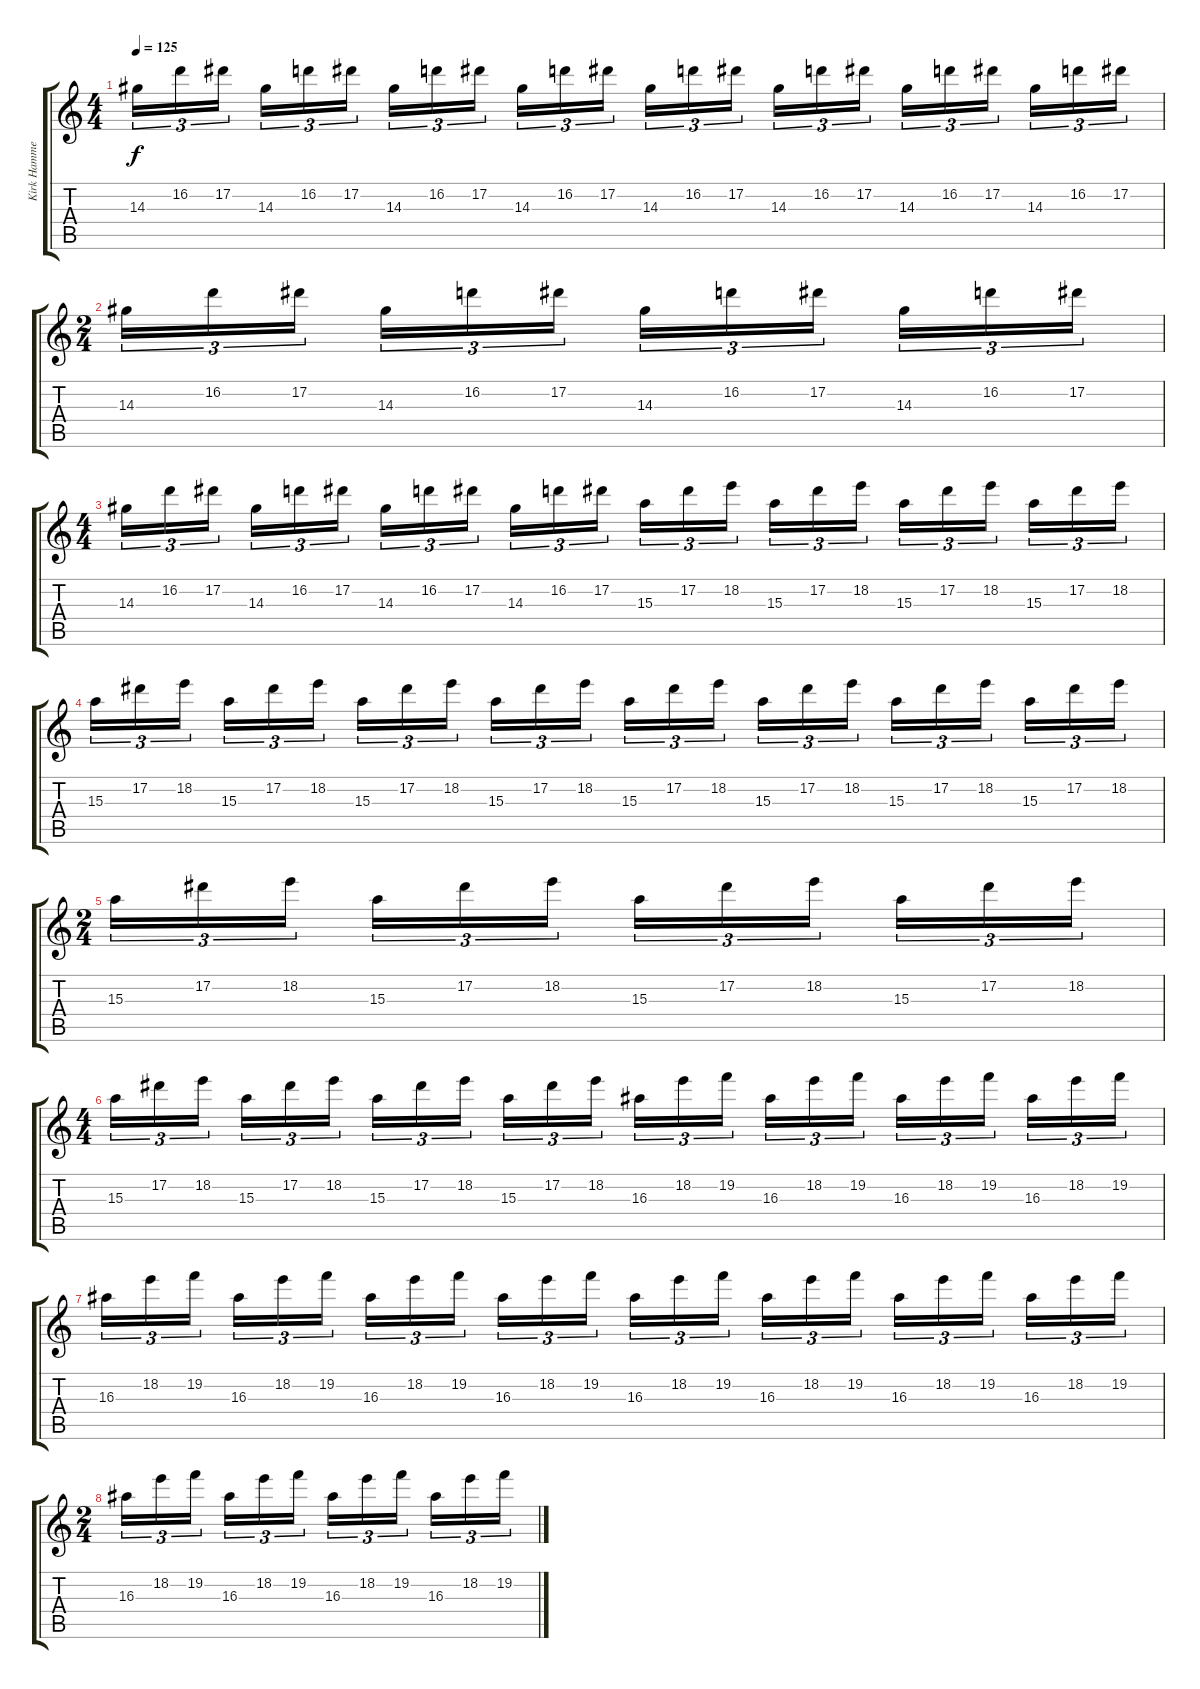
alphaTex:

\track ("Kirk Hammett (Guitar)" "Kirk Hamme") {mute instrument distortionguitar}
\staff {score tabs}
\tuning (Eb4 Bb3 Gb3 Db3 Ab2 Eb2) {hide}
\ts (4 4)
\tempo 125
\clef g2
\ks c
14.3.16{tu (3 2) dy f} 16.2.16{tu (3 2)} 17.2.16{tu (3 2) beam splitsecondary} 14.3.16{tu (3 2)} 16.2.16{tu (3 2)} 17.2.16{tu (3 2)} 14.3.16{tu (3 2)} 16.2.16{tu (3 2)} 17.2.16{tu (3 2) beam splitsecondary} 14.3.16{tu (3 2)} 16.2.16{tu (3 2)} 17.2.16{tu (3 2)} 14.3.16{tu (3 2)} 16.2.16{tu (3 2)} 17.2.16{tu (3 2) beam splitsecondary} 14.3.16{tu (3 2)} 16.2.16{tu (3 2)} 17.2.16{tu (3 2)} 14.3.16{tu (3 2)} 16.2.16{tu (3 2)} 17.2.16{tu (3 2) beam splitsecondary} 14.3.16{tu (3 2)} 16.2.16{tu (3 2)} 17.2.16{tu (3 2)} |
\ts (2 4)
14.3.16{tu (3 2)} 16.2.16{tu (3 2)} 17.2.16{tu (3 2) beam splitsecondary} 14.3.16{tu (3 2)} 16.2.16{tu (3 2)} 17.2.16{tu (3 2)} 14.3.16{tu (3 2)} 16.2.16{tu (3 2)} 17.2.16{tu (3 2) beam splitsecondary} 14.3.16{tu (3 2)} 16.2.16{tu (3 2)} 17.2.16{tu (3 2)} |
\ts (4 4)
14.3.16{tu (3 2)} 16.2.16{tu (3 2)} 17.2.16{tu (3 2) beam splitsecondary} 14.3.16{tu (3 2)} 16.2.16{tu (3 2)} 17.2.16{tu (3 2)} 14.3.16{tu (3 2)} 16.2.16{tu (3 2)} 17.2.16{tu (3 2) beam splitsecondary} 14.3.16{tu (3 2)} 16.2.16{tu (3 2)} 17.2.16{tu (3 2)} 15.3.16{tu (3 2)} 17.2.16{tu (3 2)} 18.2.16{tu (3 2) beam splitsecondary} 15.3.16{tu (3 2)} 17.2.16{tu (3 2)} 18.2.16{tu (3 2)} 15.3.16{tu (3 2)} 17.2.16{tu (3 2)} 18.2.16{tu (3 2) beam splitsecondary} 15.3.16{tu (3 2)} 17.2.16{tu (3 2)} 18.2.16{tu (3 2)} |
15.3.16{tu (3 2)} 17.2.16{tu (3 2)} 18.2.16{tu (3 2) beam splitsecondary} 15.3.16{tu (3 2)} 17.2.16{tu (3 2)} 18.2.16{tu (3 2)} 15.3.16{tu (3 2)} 17.2.16{tu (3 2)} 18.2.16{tu (3 2) beam splitsecondary} 15.3.16{tu (3 2)} 17.2.16{tu (3 2)} 18.2.16{tu (3 2)} 15.3.16{tu (3 2)} 17.2.16{tu (3 2)} 18.2.16{tu (3 2) beam splitsecondary} 15.3.16{tu (3 2)} 17.2.16{tu (3 2)} 18.2.16{tu (3 2)} 15.3.16{tu (3 2)} 17.2.16{tu (3 2)} 18.2.16{tu (3 2) beam splitsecondary} 15.3.16{tu (3 2)} 17.2.16{tu (3 2)} 18.2.16{tu (3 2)} |
\ts (2 4)
15.3.16{tu (3 2)} 17.2.16{tu (3 2)} 18.2.16{tu (3 2) beam splitsecondary} 15.3.16{tu (3 2)} 17.2.16{tu (3 2)} 18.2.16{tu (3 2)} 15.3.16{tu (3 2)} 17.2.16{tu (3 2)} 18.2.16{tu (3 2) beam splitsecondary} 15.3.16{tu (3 2)} 17.2.16{tu (3 2)} 18.2.16{tu (3 2)} |
\ts (4 4)
15.3.16{tu (3 2)} 17.2.16{tu (3 2)} 18.2.16{tu (3 2) beam splitsecondary} 15.3.16{tu (3 2)} 17.2.16{tu (3 2)} 18.2.16{tu (3 2)} 15.3.16{tu (3 2)} 17.2.16{tu (3 2)} 18.2.16{tu (3 2) beam splitsecondary} 15.3.16{tu (3 2)} 17.2.16{tu (3 2)} 18.2.16{tu (3 2)} 16.3.16{tu (3 2)} 18.2.16{tu (3 2)} 19.2.16{tu (3 2) beam splitsecondary} 16.3.16{tu (3 2)} 18.2.16{tu (3 2)} 19.2.16{tu (3 2)} 16.3.16{tu (3 2)} 18.2.16{tu (3 2)} 19.2.16{tu (3 2) beam splitsecondary} 16.3.16{tu (3 2)} 18.2.16{tu (3 2)} 19.2.16{tu (3 2)} |
16.3.16{tu (3 2)} 18.2.16{tu (3 2)} 19.2.16{tu (3 2) beam splitsecondary} 16.3.16{tu (3 2)} 18.2.16{tu (3 2)} 19.2.16{tu (3 2)} 16.3.16{tu (3 2)} 18.2.16{tu (3 2)} 19.2.16{tu (3 2) beam splitsecondary} 16.3.16{tu (3 2)} 18.2.16{tu (3 2)} 19.2.16{tu (3 2)} 16.3.16{tu (3 2)} 18.2.16{tu (3 2)} 19.2.16{tu (3 2) beam splitsecondary} 16.3.16{tu (3 2)} 18.2.16{tu (3 2)} 19.2.16{tu (3 2)} 16.3.16{tu (3 2)} 18.2.16{tu (3 2)} 19.2.16{tu (3 2) beam splitsecondary} 16.3.16{tu (3 2)} 18.2.16{tu (3 2)} 19.2.16{tu (3 2)} |
\ts (2 4)
16.3.16{tu (3 2)} 18.2.16{tu (3 2)} 19.2.16{tu (3 2) beam splitsecondary} 16.3.16{tu (3 2)} 18.2.16{tu (3 2)} 19.2.16{tu (3 2)} 16.3.16{tu (3 2)} 18.2.16{tu (3 2)} 19.2.16{tu (3 2) beam splitsecondary} 16.3.16{tu (3 2)} 18.2.16{tu (3 2)} 19.2.16{tu (3 2)}
